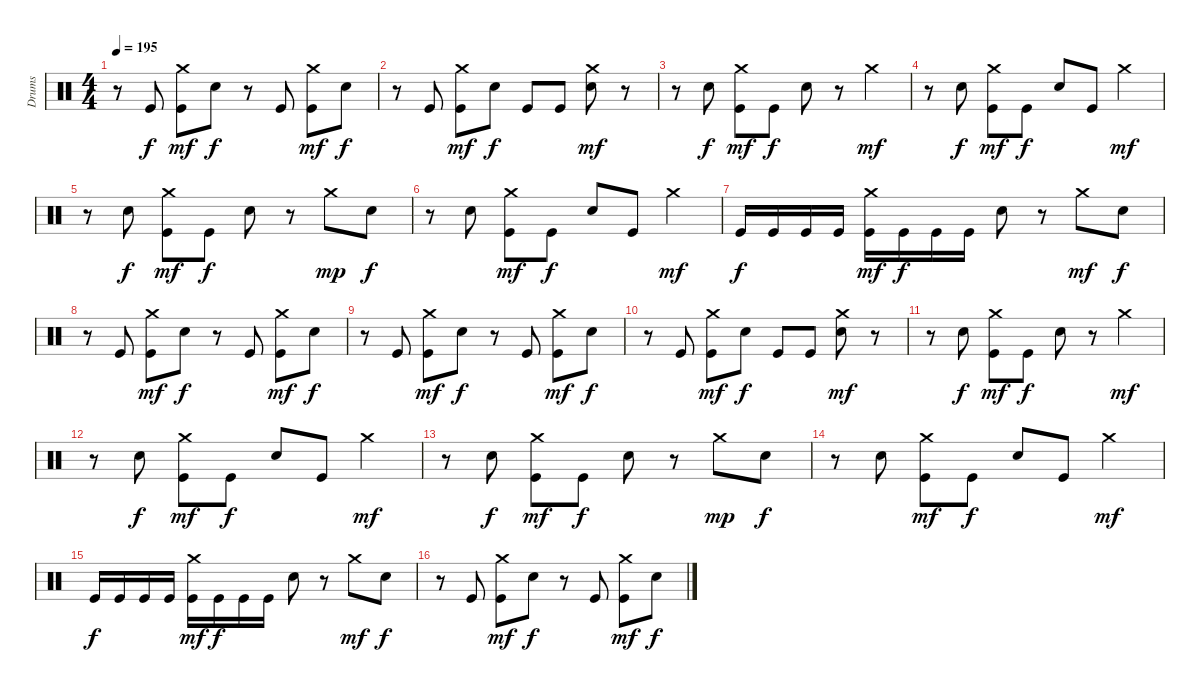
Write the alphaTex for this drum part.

\track ("Drums" "Drums") {instrument percussion}
\staff {score}
\articulation defaults
\ts (4 4)
\tempo 195
\clef neutral
\ks c
r.8{dy f} "Kick (hit)".8 ("Crash medium (hit)" "Kick (hit)").8{dy mf} "Electric Snare (hit)".8{dy f} r.8 "Kick (hit)".8 ("Crash medium (hit)" "Kick (hit)").8{dy mf} "Electric Snare (hit)".8{dy f} |
r.8 "Kick (hit)".8 ("Crash medium (hit)" "Kick (hit)").8{dy mf} "Electric Snare (hit)".8{dy f} "Kick (hit)".8 "Kick (hit)".8 ("Crash medium (hit)" "Electric Snare (hit)").8{dy mf} r.8 |
r.8 "Electric Snare (hit)".8{dy f} ("Crash medium (hit)" "Kick (hit)").8{dy mf} "Kick (hit)".8{dy f} "Electric Snare (hit)".8 r.8 "Crash medium (hit)".4{dy mf} |
r.8 "Electric Snare (hit)".8{dy f} ("Crash medium (hit)" "Kick (hit)").8{dy mf} "Kick (hit)".8{dy f} "Electric Snare (hit)".8 "Kick (hit)".8 "Crash medium (hit)".4{dy mf} |
r.8 "Electric Snare (hit)".8{dy f} ("Crash medium (hit)" "Kick (hit)").8{dy mf} "Kick (hit)".8{dy f} "Electric Snare (hit)".8 r.8 "Crash medium (hit)".8{dy mp} "Electric Snare (hit)".8{dy f} |
r.8 "Electric Snare (hit)".8 ("Crash medium (hit)" "Kick (hit)").8{dy mf} "Kick (hit)".8{dy f} "Electric Snare (hit)".8 "Kick (hit)".8 "Crash medium (hit)".4{dy mf} |
"Kick (hit)".16{dy f} "Kick (hit)".16 "Kick (hit)".16 "Kick (hit)".16 ("Crash medium (hit)" "Kick (hit)").16{dy mf} "Kick (hit)".16{dy f} "Kick (hit)".16 "Kick (hit)".16 "Electric Snare (hit)".8 r.8 "Crash medium (hit)".8{dy mf} "Electric Snare (hit)".8{dy f} |
r.8 "Kick (hit)".8 ("Crash medium (hit)" "Kick (hit)").8{dy mf} "Electric Snare (hit)".8{dy f} r.8 "Kick (hit)".8 ("Crash medium (hit)" "Kick (hit)").8{dy mf} "Electric Snare (hit)".8{dy f} |
r.8 "Kick (hit)".8 ("Crash medium (hit)" "Kick (hit)").8{dy mf} "Electric Snare (hit)".8{dy f} r.8 "Kick (hit)".8 ("Crash medium (hit)" "Kick (hit)").8{dy mf} "Electric Snare (hit)".8{dy f} |
r.8 "Kick (hit)".8 ("Crash medium (hit)" "Kick (hit)").8{dy mf} "Electric Snare (hit)".8{dy f} "Kick (hit)".8 "Kick (hit)".8 ("Crash medium (hit)" "Electric Snare (hit)").8{dy mf} r.8 |
r.8 "Electric Snare (hit)".8{dy f} ("Crash medium (hit)" "Kick (hit)").8{dy mf} "Kick (hit)".8{dy f} "Electric Snare (hit)".8 r.8 "Crash medium (hit)".4{dy mf} |
r.8 "Electric Snare (hit)".8{dy f} ("Crash medium (hit)" "Kick (hit)").8{dy mf} "Kick (hit)".8{dy f} "Electric Snare (hit)".8 "Kick (hit)".8 "Crash medium (hit)".4{dy mf} |
r.8 "Electric Snare (hit)".8{dy f} ("Crash medium (hit)" "Kick (hit)").8{dy mf} "Kick (hit)".8{dy f} "Electric Snare (hit)".8 r.8 "Crash medium (hit)".8{dy mp} "Electric Snare (hit)".8{dy f} |
r.8 "Electric Snare (hit)".8 ("Crash medium (hit)" "Kick (hit)").8{dy mf} "Kick (hit)".8{dy f} "Electric Snare (hit)".8 "Kick (hit)".8 "Crash medium (hit)".4{dy mf} |
"Kick (hit)".16{dy f} "Kick (hit)".16 "Kick (hit)".16 "Kick (hit)".16 ("Crash medium (hit)" "Kick (hit)").16{dy mf} "Kick (hit)".16{dy f} "Kick (hit)".16 "Kick (hit)".16 "Electric Snare (hit)".8 r.8 "Crash medium (hit)".8{dy mf} "Electric Snare (hit)".8{dy f} |
r.8 "Kick (hit)".8 ("Crash medium (hit)" "Kick (hit)").8{dy mf} "Electric Snare (hit)".8{dy f} r.8 "Kick (hit)".8 ("Crash medium (hit)" "Kick (hit)").8{dy mf} "Electric Snare (hit)".8{dy f}
